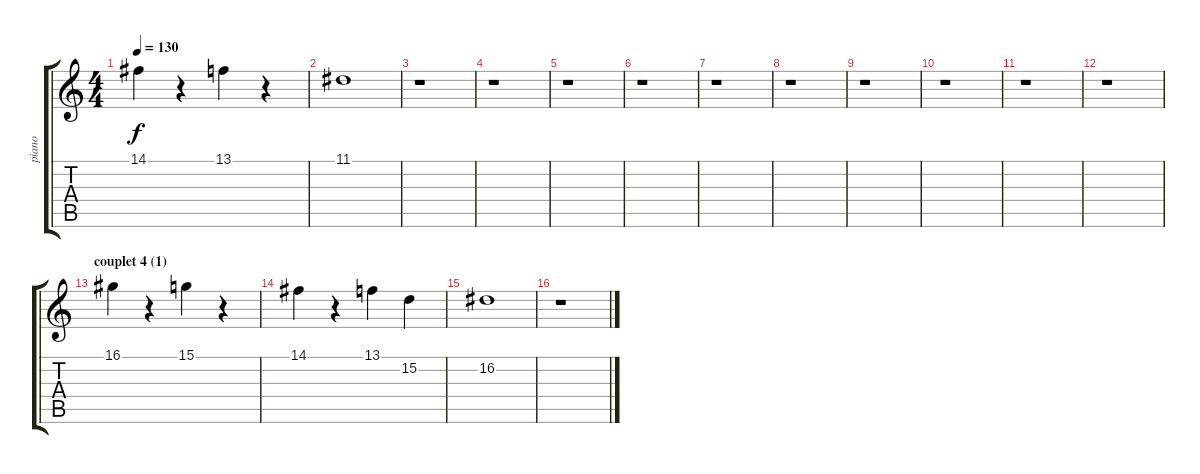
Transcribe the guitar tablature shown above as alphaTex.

\track ("piano" "piano") {instrument acousticgrandpiano}
\staff {score tabs}
\tuning (E4 B3 G3 D3 A2 E2) {hide}
\ts (4 4)
\tempo 130
\clef g2
\ks c
14.1.4{dy f} r.4 13.1.4 r.4 |
11.1.1 |
r.1 |
r.1 |
r.1 |
r.1 |
r.1 |
r.1 |
r.1 |
r.1 |
r.1 |
r.1 |
\section ("" "couplet 4 (1)")
16.1.4 r.4 15.1.4 r.4 |
14.1.4 r.4 13.1.4 15.2.4 |
16.2.1 |
r.1
